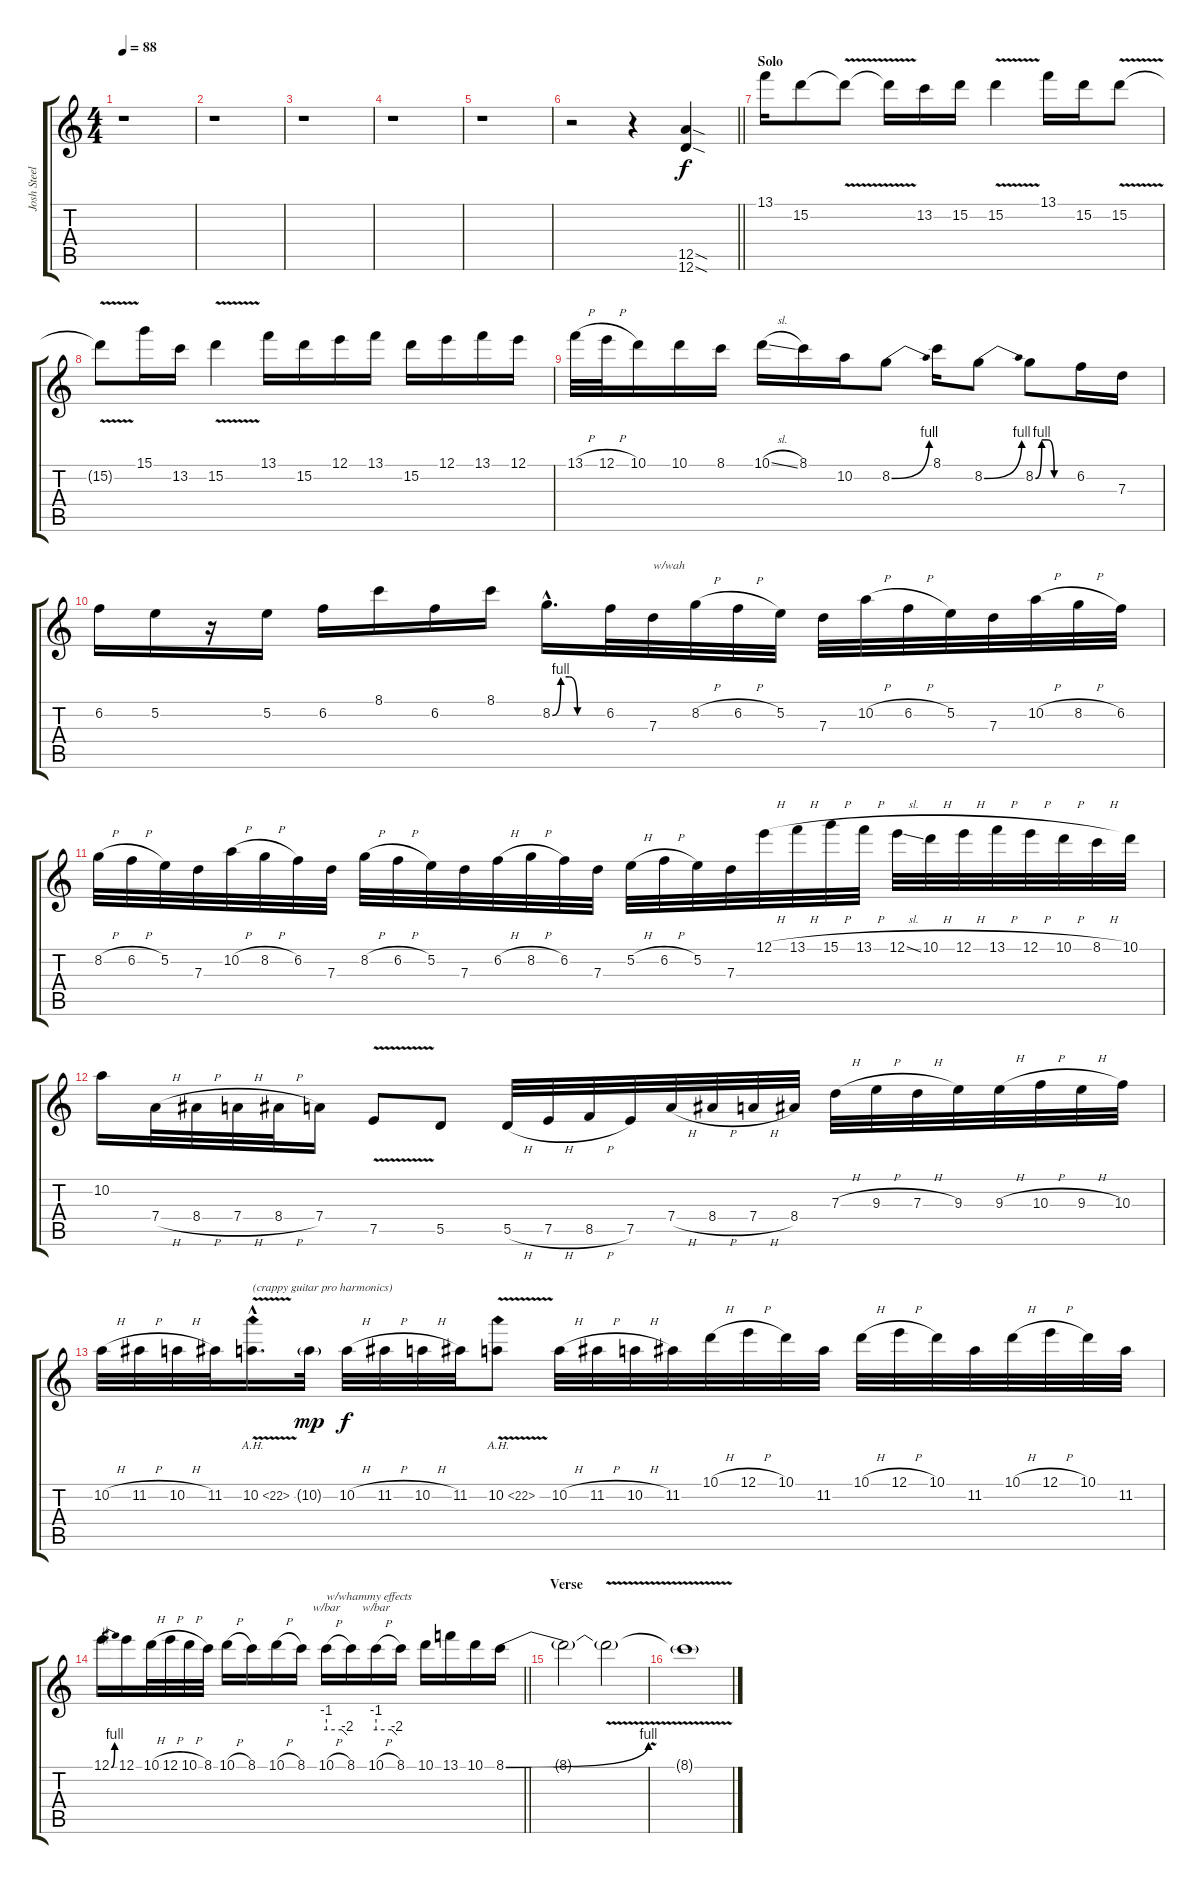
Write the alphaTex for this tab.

\track ("Josh Steely (Lead Guitar)" "Josh Steel") {instrument distortionguitar}
\staff {score tabs}
\tuning (E4 B3 G3 D3 A2 D2) {hide}
\ts (4 4)
\tempo 88
\clef g2
\ks c
r.1{dy f} |
r.1 |
r.1 |
r.1 |
r.1 |
\barLineRight lightlight
r.2 r.4 (12.5{sod} 12.6{sod}).4 |
\section ("" "Solo")
13.1.16 15.2.8 15.2{v t}.8 15.2{t}.16 13.2.16 15.2.16 15.2{v}.4 13.1.16 15.2.16 15.2{v}.8 |
15.2{t}.8 15.1.16 13.2.16 15.2{v}.4 13.1.16 15.2.16 12.1.16 13.1.16 15.2.16 12.1.16 13.1.16 12.1.16 |
13.1{h}.32 12.1{h}.32 10.1.16 10.1.16 8.1.16 10.1{sl}.16 8.1.16 10.2.16 8.2{be (bend 0 0 60 4)}.8 8.1.16 8.2{be (bend 0 0 60 4)}.8 8.2{be (custom 0 0 10 4 20 4 30 0 60 0)}.8 6.2.16 7.3.16 |
6.2.16 5.2.16 r.16 5.2.16 6.2.16 8.1.16 6.2.16 8.1.16 8.2{be (custom 0 0 10 4 20 4 30 0 60 0) hac}.16{d} 6.2.32 7.3.32{txt "w/wah"} 8.2{h}.32 6.2{h}.32 5.2.32 7.3.32 10.2{h}.32 6.2{h}.32 5.2.32 7.3.32 10.2{h}.32 8.2{h}.32 6.2.32 |
8.2{h}.32 6.2{h}.32 5.2.32 7.3.32 10.2{h}.32 8.2{h}.32 6.2.32 7.3.32 8.2{h}.32 6.2{h}.32 5.2.32 7.3.32 6.2{h}.32 8.2{h}.32 6.2.32 7.3.32 5.2{h}.32 6.2{h}.32 5.2.32 7.3.32 12.1{h}.32 13.1{h}.32 15.1{h}.32 13.1{h}.32 12.1{sl}.32 10.1{h}.32 12.1{h}.32 13.1{h}.32 12.1{h}.32 10.1{h}.32 8.1{h}.32 10.1.32 |
10.2.16 7.4{h}.32 8.4{h}.32 7.4{h}.32 8.4{h}.32 7.4.16 7.5{v}.8 5.5.8 5.5{h}.32 7.5{h}.32 8.5{h}.32 7.5.32 7.4{h}.32 8.4{h}.32 7.4{h}.32 8.4.32 7.3{h}.32 9.3{h}.32 7.3{h}.32 9.3.32 9.3{h}.32 10.3{h}.32 9.3{h}.32 10.3.32 |
10.2{h}.32 11.2{h}.32 10.2{h}.32 11.2.32 10.2{ah 12 v hac}.16{d txt "(crappy guitar pro harmonics)"} 10.2{g}.32{dy mp} 10.2{h}.32{dy f} 11.2{h}.32 10.2{h}.32 11.2.32 10.2{ah 12 v}.8 10.2{h}.32 11.2{h}.32 10.2{h}.32 11.2.32 10.1{h}.32 12.1{h}.32 10.1.32 11.2.32 10.1{h}.32 12.1{h}.32 10.1.32 11.2.32 10.1{h}.32 12.1{h}.32 10.1.32 11.2.32 |
\barLineRight lightlight
12.1{be (bend 0 0 60 4)}.16 12.1.16 10.1{h}.32 12.1{h}.32 10.1{h}.32 8.1.32 10.1{h}.16 8.1.16 10.1{h}.16 8.1.16 10.1{h}.16{tbe (custom default 0 -4 45 -4 60 -8) txt "w/whammy effects"} 8.1.16 10.1{h}.16{tbe (custom default 0 -4 45 -4 60 -8)} 8.1.16 10.1.16 13.1.16 10.1.16 8.1{be (bend 0 0 60 4)}.16 |
\section ("" "Verse")
8.1{t}.2{volume 0} 8.1{v t}.2 |
8.1{t}.1
